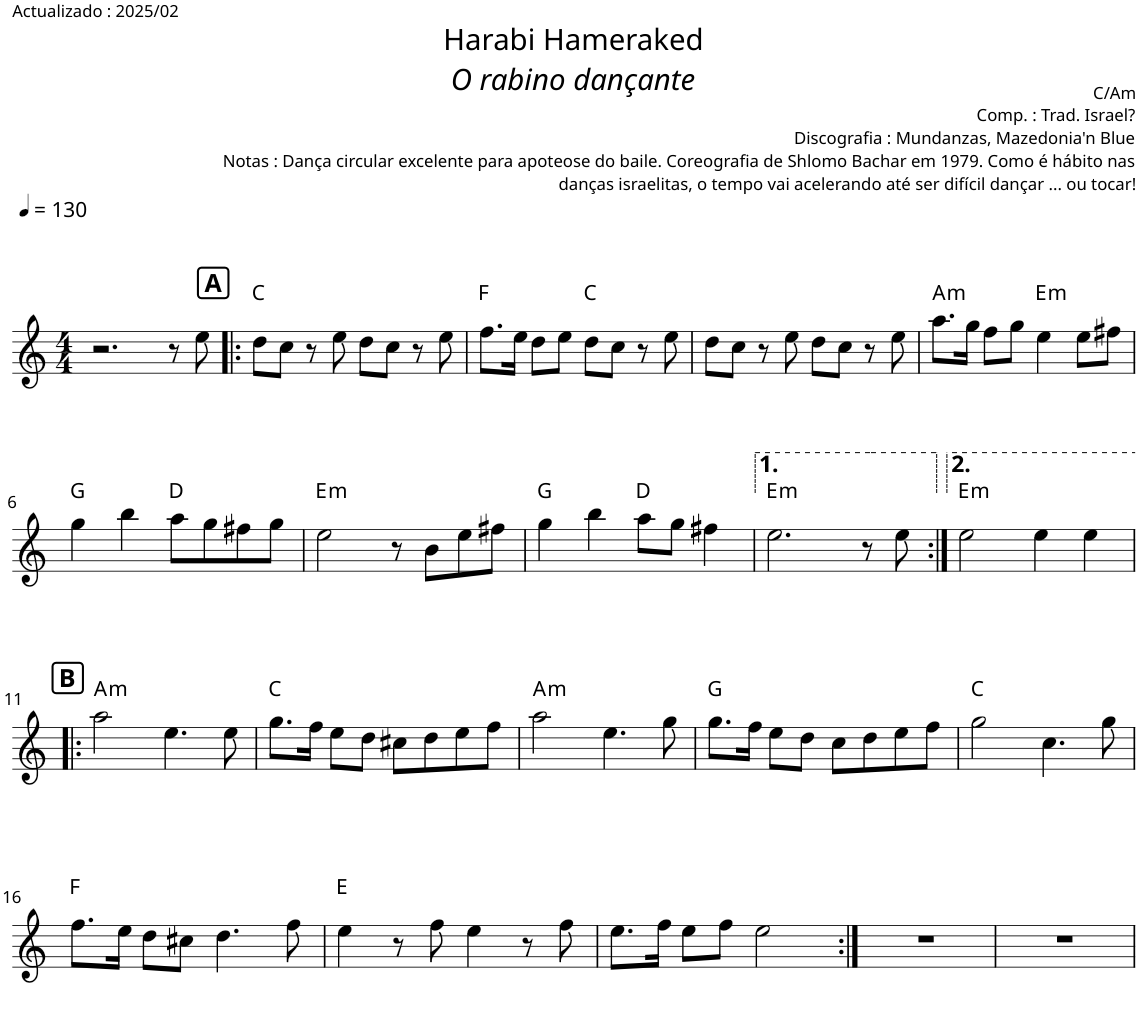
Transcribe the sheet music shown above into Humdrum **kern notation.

**kern	**harte
*part1	*part1
*staff1	*
*I"Piano	*
*I'Pno.	*
*clefG2	*
*k[]	*
*M4/4	*
*MM130	*
=1	=1
2.r	.
8r	.
8ee\	.
!!LO:REH:place=s1:a:B:cj:fs=12:t=A
=2!|:	=2!|:
8dd\L	C:maj
8cc\J	.
8r	.
8ee\	.
8dd\L	.
8cc\J	.
8r	.
8ee\	.
=3	=3
8.ff\L	F:maj
16ee\Jk	.
8dd\L	.
8ee\J	.
8dd\L	C:maj
8cc\J	.
8r	.
8ee\	.
=4	=4
8dd\L	.
8cc\J	.
8r	.
8ee\	.
8dd\L	.
8cc\J	.
8r	.
8ee\	.
=5	=5
!	!LO:H:kt=m
8.aa\L	A:min
16gg\Jk	.
8ff\L	.
8gg\J	.
!	!LO:H:kt=m
4ee\	E:min
8ee\L	.
8ff#X\J	.
!!LO:LB:g=z
=6	=6
4gg\	G:maj
4bb\	.
8aa\L	D:maj
8gg\	.
8ff#X\	.
8gg\J	.
=7	=7
!	!LO:H:kt=m
2ee\	E:min
8r	.
8b\L	.
8ee\	.
8ff#X\J	.
=8	=8
4gg\	G:maj
4bb\	.
8aa\L	D:maj
8gg\J	.
4ff#X\	.
=9	=9
!	!LO:H:kt=m
2.ee\	E:min
8r	.
8ee\	.
=10:|!	=10:|!
!	!LO:H:kt=m
2ee\	E:min
4ee\	.
4ee\	.
!!LO:LB:g=z
!!LO:REH:place=s1:a:B:cj:fs=12:t=B
=11!|:	=11!|:
!	!LO:H:kt=m
2aa\	A:min
4.ee\	.
8ee\	.
=12	=12
8.gg\L	C:maj
16ff\Jk	.
8ee\L	.
8dd\J	.
8cc#X\L	.
8dd\	.
8ee\	.
8ff\J	.
=13	=13
!	!LO:H:kt=m
2aa\	A:min
4.ee\	.
8gg\	.
=14	=14
8.gg\L	G:maj
16ff\Jk	.
8ee\L	.
8dd\J	.
8cc\L	.
8dd\	.
8ee\	.
8ff\J	.
=15	=15
2gg\	C:maj
4.cc\	.
8gg\	.
!!LO:LB:g=z
=16	=16
8.ff\L	F:maj
16ee\Jk	.
8dd\L	.
8cc#X\J	.
4.dd\	.
8ff\	.
=17	=17
4ee\	E:maj
8r	.
8ff\	.
4ee\	.
8r	.
8ff\	.
=18	=18
8.ee\L	.
16ff\Jk	.
8ee\L	.
8ff\J	.
2ee\	.
=19:|!	=19:|!
1r	.
=20	=20
1r	.
=	=
*-	*-
